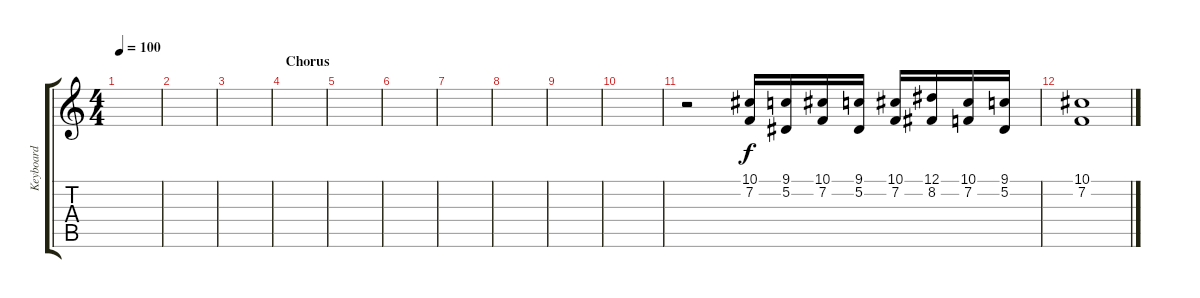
\track ("Keyboard" "Keyboard") {instrument koto}
\staff {score tabs}
\tuning (Eb4 Bb3 Gb3 Db3 Ab2 Eb2) {hide}
\ts (4 4)
\tempo 100
\clef g2
\ks c
|
|
|
\section ("" "Chorus")
|
|
|
|
|
|
|
r.2 (10.1 7.2).16 (9.1 5.2).16 (10.1 7.2).16 (9.1 5.2).16 (10.1 7.2).16 (12.1 8.2).16 (10.1 7.2).16 (9.1 5.2).16 |
(10.1 7.2).1
